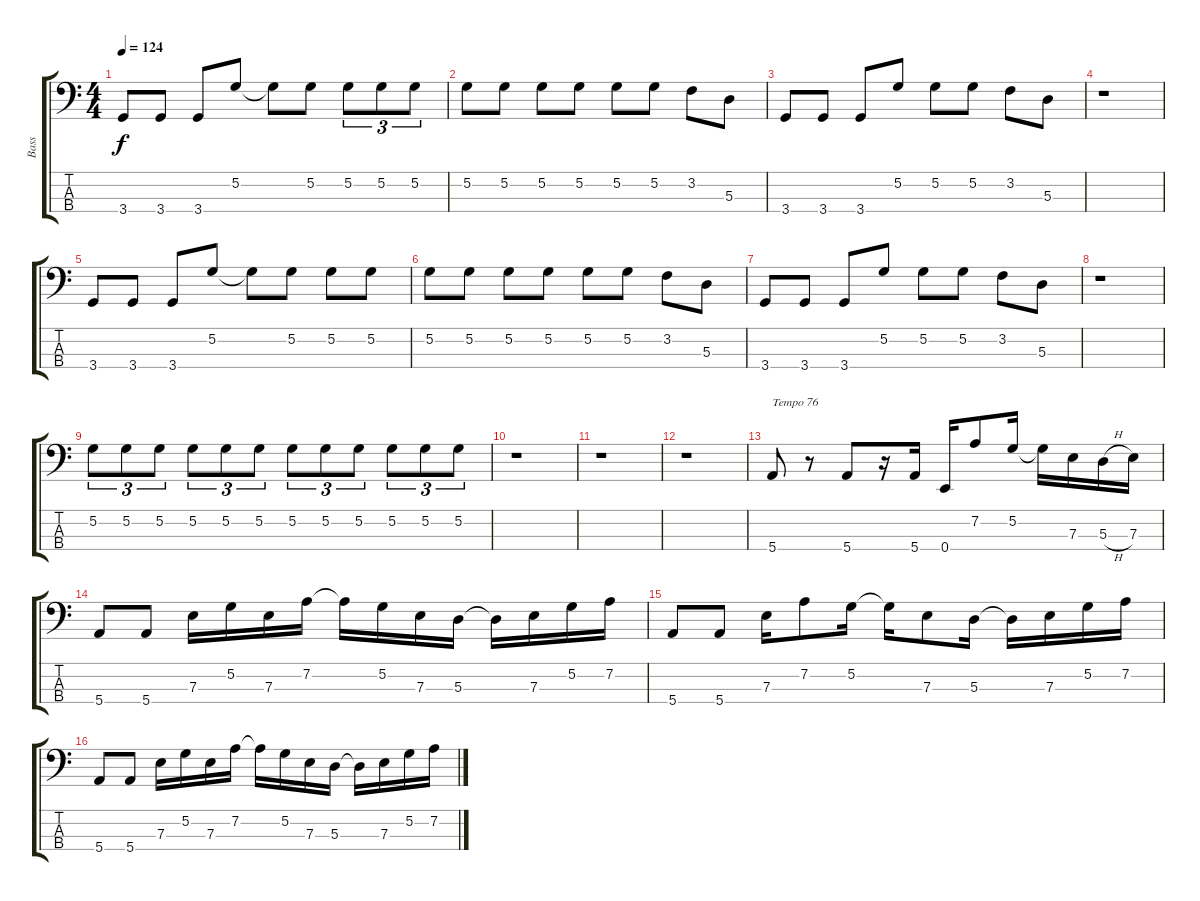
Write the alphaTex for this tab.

\track ("Bass" "Bass") {instrument electricbassfinger}
\staff {score tabs}
\tuning (G2 D2 A1 E1) {hide}
\ts (4 4)
\tempo 124
\clef f4
\ks c
3.4.8{dy f} 3.4.8 3.4.8 5.2.8 5.2{t}.8 5.2.8 5.2.8{tu (3 2)} 5.2.8{tu (3 2)} 5.2.8{tu (3 2)} |
5.2.8 5.2.8 5.2.8 5.2.8 5.2.8 5.2.8 3.2.8 5.3.8 |
3.4.8 3.4.8 3.4.8 5.2.8 5.2.8 5.2.8 3.2.8 5.3.8 |
r.1 |
3.4.8 3.4.8 3.4.8 5.2.8 5.2{t}.8 5.2.8 5.2.8 5.2.8 |
5.2.8 5.2.8 5.2.8 5.2.8 5.2.8 5.2.8 3.2.8 5.3.8 |
3.4.8 3.4.8 3.4.8 5.2.8 5.2.8 5.2.8 3.2.8 5.3.8 |
r.1 |
5.2.8{tu (3 2)} 5.2.8{tu (3 2)} 5.2.8{tu (3 2)} 5.2.8{tu (3 2)} 5.2.8{tu (3 2)} 5.2.8{tu (3 2)} 5.2.8{tu (3 2)} 5.2.8{tu (3 2)} 5.2.8{tu (3 2)} 5.2.8{tu (3 2)} 5.2.8{tu (3 2)} 5.2.8{tu (3 2)} |
r.1 |
r.1 |
r.1 |
5.4.8{txt "Tempo 76"} r.8 5.4.8 r.16 5.4.16 0.4.16 7.2.8 5.2.16 5.2{t}.16 7.3.16 5.3{h}.16 7.3.16 |
5.4.8 5.4.8 7.3.16 5.2.16 7.3.16 7.2.16 7.2{t}.16 5.2.16 7.3.16 5.3.16 5.3{t}.16 7.3.16 5.2.16 7.2.16 |
5.4.8 5.4.8 7.3.16 7.2.8 5.2.16 5.2{t}.16 7.3.8 5.3.16 5.3{t}.16 7.3.16 5.2.16 7.2.16 |
5.4.8 5.4.8 7.3.16 5.2.16 7.3.16 7.2.16 7.2{t}.16 5.2.16 7.3.16 5.3.16 5.3{t}.16 7.3.16 5.2.16 7.2.16
